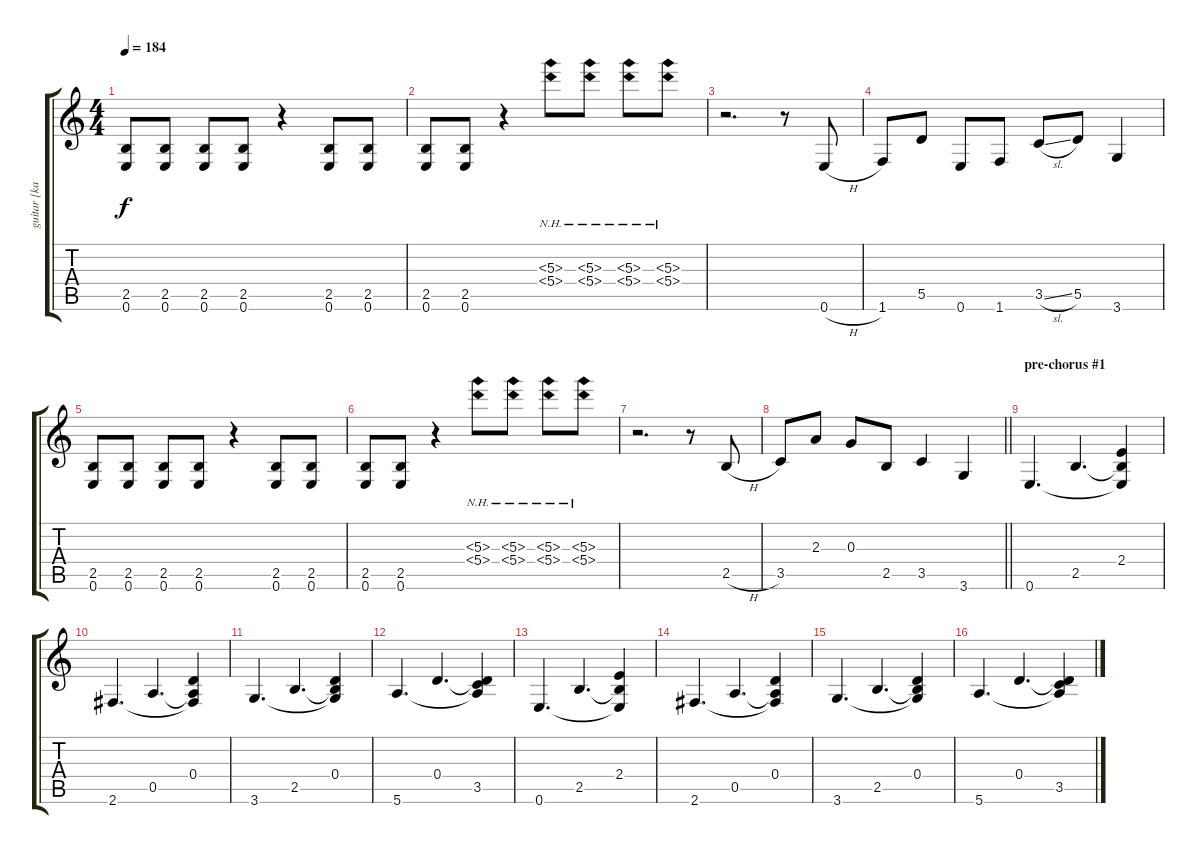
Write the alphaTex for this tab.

\track ("guitar [karukan]" "guitar [ka") {instrument overdrivenguitar}
\staff {score tabs}
\tuning (E4 B3 G3 D3 A2 E2) {hide}
\ts (4 4)
\tempo 184
\clef g2
\ks c
(2.5 0.6).8{dy f} (2.5 0.6).8 (2.5 0.6).8 (2.5 0.6).8 r.4 (2.5 0.6).8 (2.5 0.6).8 |
(2.5 0.6).8 (2.5 0.6).8 r.4 (5.3{nh} 5.4{nh}).8 (5.3{nh} 5.4{nh}).8 (5.3{nh} 5.4{nh}).8 (5.3{nh} 5.4{nh}).8 |
r.2{d} r.8 0.6{h}.8 |
1.6.8 5.5.8 0.6.8 1.6.8 3.5{sl}.8 5.5.8 3.6.4 |
(2.5 0.6).8 (2.5 0.6).8 (2.5 0.6).8 (2.5 0.6).8 r.4 (2.5 0.6).8 (2.5 0.6).8 |
(2.5 0.6).8 (2.5 0.6).8 r.4 (5.3{nh} 5.4{nh}).8 (5.3{nh} 5.4{nh}).8 (5.3{nh} 5.4{nh}).8 (5.3{nh} 5.4{nh}).8 |
r.2{d} r.8 2.5{h}.8 |
\barLineRight lightlight
3.5.8 2.3.8 0.3.8 2.5.8 3.5.4 3.6.4 |
\section ("" "pre-chorus #1")
0.6.4{d} 2.5.4{d} (2.4 2.5{t} 0.6{t}).4 |
2.6.4{d} 0.5.4{d} (0.4 0.5{t} 2.6{t}).4 |
3.6.4{d} 2.5.4{d} (0.4 2.5{t} 3.6{t}).4 |
5.6.4{d} 0.4.4{d} (0.4{t} 3.5 5.6{t}).4 |
0.6.4{d} 2.5.4{d} (2.4 2.5{t} 0.6{t}).4 |
2.6.4{d} 0.5.4{d} (0.4 0.5{t} 2.6{t}).4 |
3.6.4{d} 2.5.4{d} (0.4 2.5{t} 3.6{t}).4 |
5.6.4{d} 0.4.4{d} (0.4{t} 3.5 5.6{t}).4
